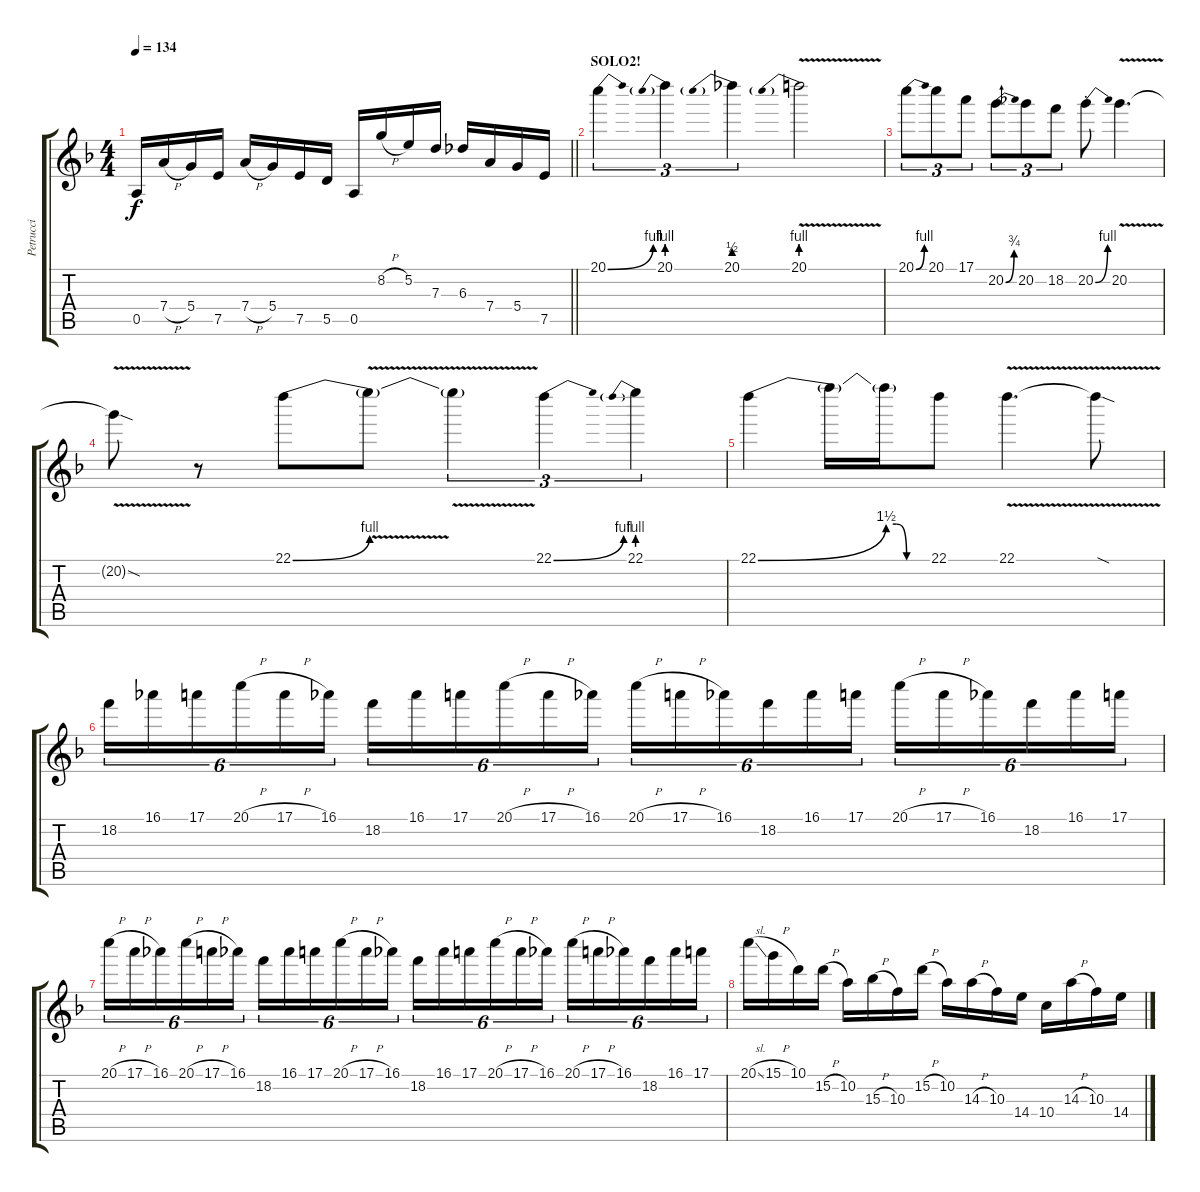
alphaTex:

\track ("Petrucci" "Petrucci") {instrument distortionguitar}
\staff {score tabs}
\tuning (E4 B3 G3 D3 A2 E2) {hide}
\ts (4 4)
\tempo 134
\clef g2
\barLineRight lightlight
\ks f
0.5.16{dy f} 7.4{h}.16 5.4.16 7.5.16 7.4{h}.16 5.4.16 7.5.16 5.5.16 0.5.16 8.2{h}.16 5.2.16 7.3.16 6.3.16 7.4.16 5.4.16 7.5.16 |
\section ("" "SOLO2!")
20.1{be (bend 0 0 60 4)}.4{tu (3 2)} 20.1{be (prebend 0 4 60 4)}.4{tu (3 2)} 20.1{be (prebend 0 2 60 2)}.4{tu (3 2)} 20.1{be (prebend 0 4 60 4) v}.2 |
20.1{be (bend 0 0 60 4)}.8{tu (3 2)} 20.1.8{tu (3 2)} 17.1.8{tu (3 2)} 20.2{be (bend 0 0 60 3)}.8{tu (3 2)} 20.2.8{tu (3 2)} 18.2.8{tu (3 2)} 20.2{be (bend 0 0 60 4) st}.8 20.2{v}.4{d} |
20.2{sod t}.8 r.8 22.1{be (bend 0 0 60 4)}.8 22.1{v t}.8 22.1{t}.4{tu (3 2)} 22.1{be (bend 0 0 60 4)}.4{tu (3 2)} 22.1{be (prebend 0 4 60 4)}.4{tu (3 2)} |
22.1{be (bend 0 0 60 6)}.4 22.1{t}.16 22.1{be (custom 0 6 15 6 30 0 60 0) t}.16 22.1.8 22.1{v}.4{d} 22.1{sod t}.8 |
18.2.16{tu (6 4)} 16.1.16{tu (6 4)} 17.1.16{tu (6 4)} 20.1{h}.16{tu (6 4)} 17.1{h}.16{tu (6 4)} 16.1.16{tu (6 4)} 18.2.16{tu (6 4)} 16.1.16{tu (6 4)} 17.1.16{tu (6 4)} 20.1{h}.16{tu (6 4)} 17.1{h}.16{tu (6 4)} 16.1.16{tu (6 4)} 20.1{h}.16{tu (6 4)} 17.1{h}.16{tu (6 4)} 16.1.16{tu (6 4)} 18.2.16{tu (6 4)} 16.1.16{tu (6 4)} 17.1.16{tu (6 4)} 20.1{h}.16{tu (6 4)} 17.1{h}.16{tu (6 4)} 16.1.16{tu (6 4)} 18.2.16{tu (6 4)} 16.1.16{tu (6 4)} 17.1.16{tu (6 4)} |
20.1{h}.16{tu (6 4)} 17.1{h}.16{tu (6 4)} 16.1.16{tu (6 4)} 20.1{h}.16{tu (6 4)} 17.1{h}.16{tu (6 4)} 16.1.16{tu (6 4)} 18.2.16{tu (6 4)} 16.1.16{tu (6 4)} 17.1.16{tu (6 4)} 20.1{h}.16{tu (6 4)} 17.1{h}.16{tu (6 4)} 16.1.16{tu (6 4)} 18.2.16{tu (6 4)} 16.1.16{tu (6 4)} 17.1.16{tu (6 4)} 20.1{h}.16{tu (6 4)} 17.1{h}.16{tu (6 4)} 16.1.16{tu (6 4)} 20.1{h}.16{tu (6 4)} 17.1{h}.16{tu (6 4)} 16.1.16{tu (6 4)} 18.2.16{tu (6 4)} 16.1.16{tu (6 4)} 17.1.16{tu (6 4)} |
20.1{sl}.16 15.1{h}.16 10.1.16 15.2{h}.16 10.2.16 15.3{h}.16 10.3.16 15.2{h}.16 10.2.16 14.3{h}.16 10.3.16 14.4.16 10.4.16 14.3{h}.16 10.3.16 14.4{h}.16
